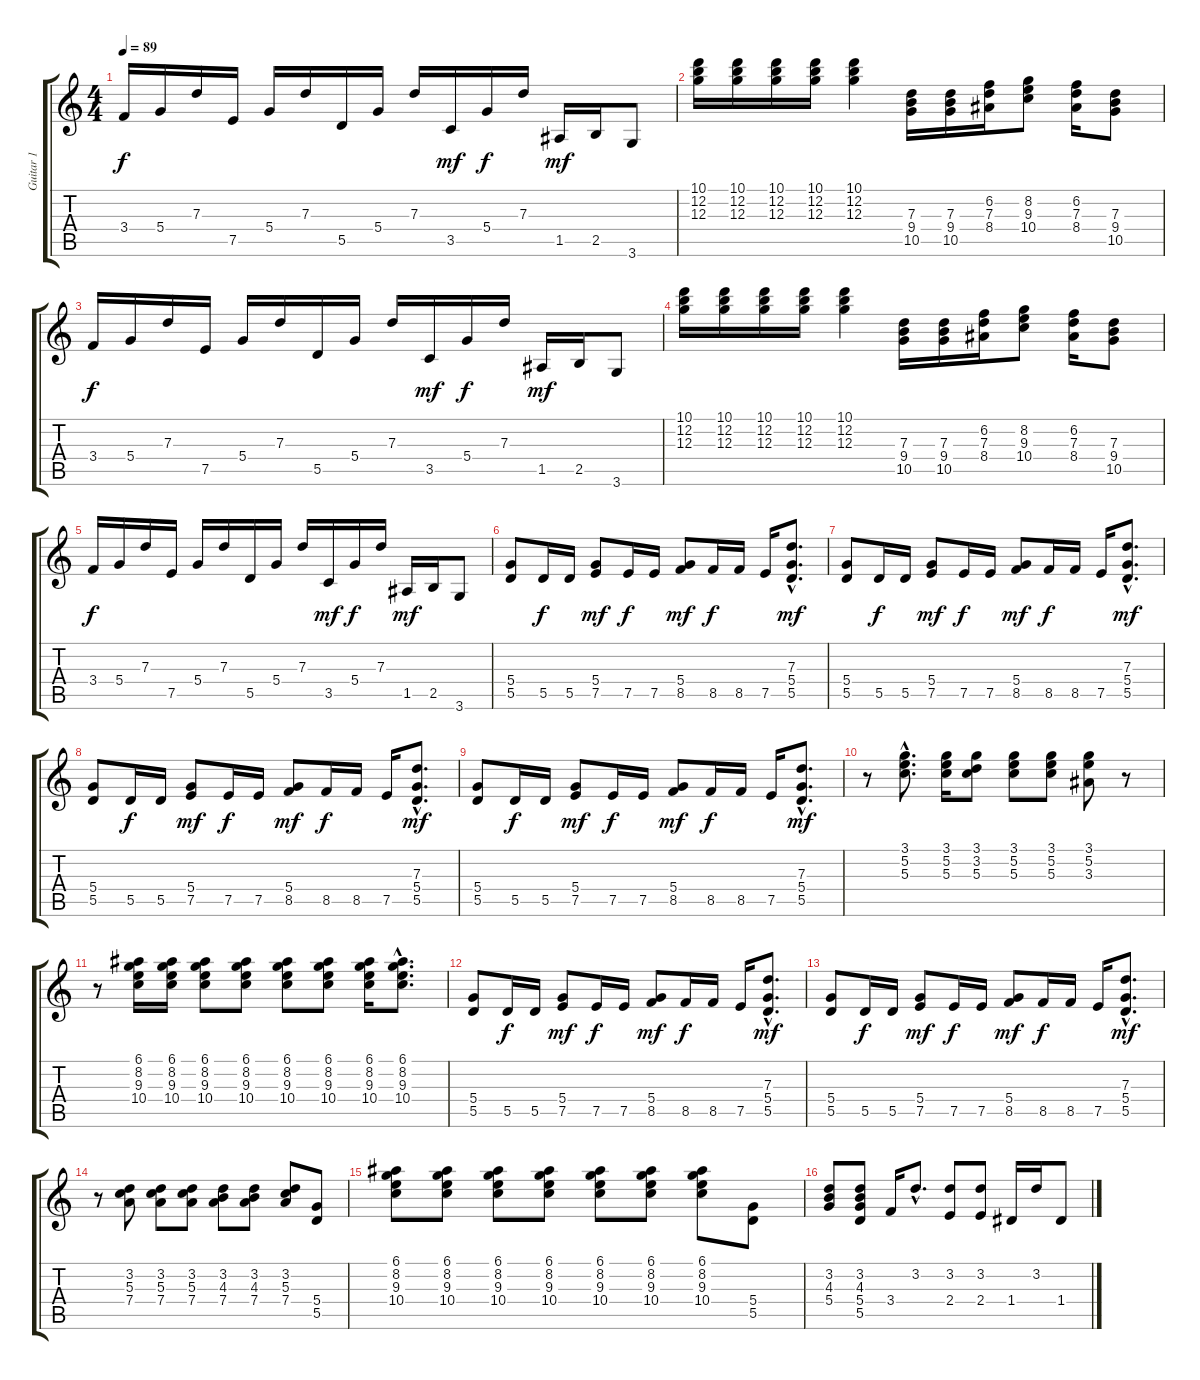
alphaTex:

\track ("Guitar 1" "Guitar 1") {instrument distortionguitar}
\staff {score tabs}
\tuning (E4 B3 G3 D3 A2 E2) {hide}
\ts (4 4)
\tempo 89
\clef g2
\ks c
3.4.16{dy f} 5.4.16 7.3.16 7.5.16 5.4.16 7.3.16 5.5.16 5.4.16 7.3.16 3.5.16{dy mf} 5.4.16{dy f} 7.3.16 1.5.16{dy mf} 2.5.16 3.6.8 |
(10.1 12.2 12.3).16 (10.1 12.2 12.3).16 (10.1 12.2 12.3).16 (10.1 12.2 12.3).16 (10.1 12.2 12.3).4 (7.3 9.4 10.5).16 (7.3 9.4 10.5).16 (6.2 7.3 8.4).16 (8.2 9.3 10.4).8 (6.2 7.3 8.4).16 (7.3 9.4 10.5).8 |
3.4.16{dy f} 5.4.16 7.3.16 7.5.16 5.4.16 7.3.16 5.5.16 5.4.16 7.3.16 3.5.16{dy mf} 5.4.16{dy f} 7.3.16 1.5.16{dy mf} 2.5.16 3.6.8 |
(10.1 12.2 12.3).16 (10.1 12.2 12.3).16 (10.1 12.2 12.3).16 (10.1 12.2 12.3).16 (10.1 12.2 12.3).4 (7.3 9.4 10.5).16 (7.3 9.4 10.5).16 (6.2 7.3 8.4).16 (8.2 9.3 10.4).8 (6.2 7.3 8.4).16 (7.3 9.4 10.5).8 |
3.4.16{dy f} 5.4.16 7.3.16 7.5.16 5.4.16 7.3.16 5.5.16 5.4.16 7.3.16 3.5.16{dy mf} 5.4.16{dy f} 7.3.16 1.5.16{dy mf} 2.5.16 3.6.8 |
(5.4 5.5).8 5.5.16{dy f} 5.5.16 (5.4 7.5).8{dy mf} 7.5.16{dy f} 7.5.16 (5.4 8.5).8{dy mf} 8.5.16{dy f} 8.5.16 7.5.16 (7.3{hac} 5.4{hac} 5.5{hac}).8{d dy mf} |
(5.4 5.5).8 5.5.16{dy f} 5.5.16 (5.4 7.5).8{dy mf} 7.5.16{dy f} 7.5.16 (5.4 8.5).8{dy mf} 8.5.16{dy f} 8.5.16 7.5.16 (7.3{hac} 5.4{hac} 5.5{hac}).8{d dy mf} |
(5.4 5.5).8 5.5.16{dy f} 5.5.16 (5.4 7.5).8{dy mf} 7.5.16{dy f} 7.5.16 (5.4 8.5).8{dy mf} 8.5.16{dy f} 8.5.16 7.5.16 (7.3{hac} 5.4{hac} 5.5{hac}).8{d dy mf} |
(5.4 5.5).8 5.5.16{dy f} 5.5.16 (5.4 7.5).8{dy mf} 7.5.16{dy f} 7.5.16 (5.4 8.5).8{dy mf} 8.5.16{dy f} 8.5.16 7.5.16 (7.3{hac} 5.4{hac} 5.5{hac}).8{d dy mf} |
r.8 (3.1{hac} 5.2{hac} 5.3{hac}).8{d} (3.1 5.2 5.3).16 (3.1 3.2 5.3).8 (3.1 5.2 5.3).8 (3.1 5.2 5.3).8 (3.1 5.2 3.3).8 r.8 |
r.8 (6.1 8.2 9.3 10.4).16 (6.1 8.2 9.3 10.4).16 (6.1 8.2 9.3 10.4).8 (6.1 8.2 9.3 10.4).8 (6.1 8.2 9.3 10.4).8 (6.1 8.2 9.3 10.4).8 (6.1 8.2 9.3 10.4).16 (6.1{hac} 8.2{hac} 9.3{hac} 10.4{hac}).8{d} |
(5.4 5.5).8 5.5.16{dy f} 5.5.16 (5.4 7.5).8{dy mf} 7.5.16{dy f} 7.5.16 (5.4 8.5).8{dy mf} 8.5.16{dy f} 8.5.16 7.5.16 (7.3{hac} 5.4{hac} 5.5{hac}).8{d dy mf} |
(5.4 5.5).8 5.5.16{dy f} 5.5.16 (5.4 7.5).8{dy mf} 7.5.16{dy f} 7.5.16 (5.4 8.5).8{dy mf} 8.5.16{dy f} 8.5.16 7.5.16 (7.3{hac} 5.4{hac} 5.5{hac}).8{d dy mf} |
r.8 (3.2 5.3 7.4).8 (3.2 5.3 7.4).8 (3.2 5.3 7.4).8 (3.2 4.3 7.4).8 (3.2 4.3 7.4).8 (3.2 5.3 7.4).8 (5.4 5.5).8 |
(6.1 8.2 9.3 10.4).8 (6.1 8.2 9.3 10.4).8 (6.1 8.2 9.3 10.4).8 (6.1 8.2 9.3 10.4).8 (6.1 8.2 9.3 10.4).8 (6.1 8.2 9.3 10.4).8 (6.1 8.2 9.3 10.4).8 (5.4 5.5).8 |
(3.2 4.3 5.4).8 (3.2 4.3 5.4 5.5).8 3.4.16 3.2{hac}.8{d} (3.2 2.4).8 (3.2 2.4).8 1.4.16 3.2.16 1.4.8
